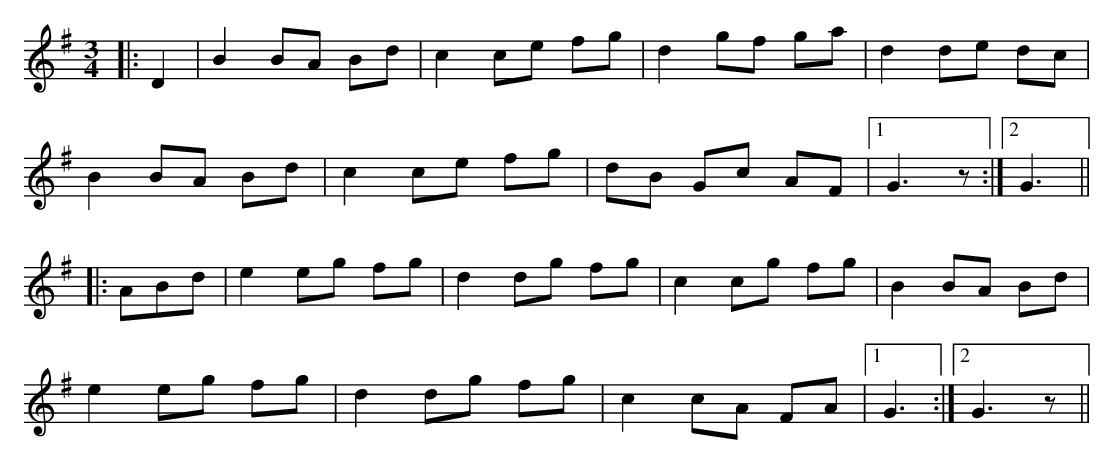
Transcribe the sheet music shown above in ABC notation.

X:1
M:3/4
K:G
|:D2|B2 BA Bd|c2 ce fg|d2 gf ga|d2 de dc|
B2 BA Bd|c2 ce fg|dB Gc AF|1 G3 z:|2 G3||
|:ABd|e2 eg fg|d2 dg fg|c2 cg fg|B2 BA Bd|
e2 eg fg|d2 dg fg|c2 cA FA|1 G3:|2 G3 z||
